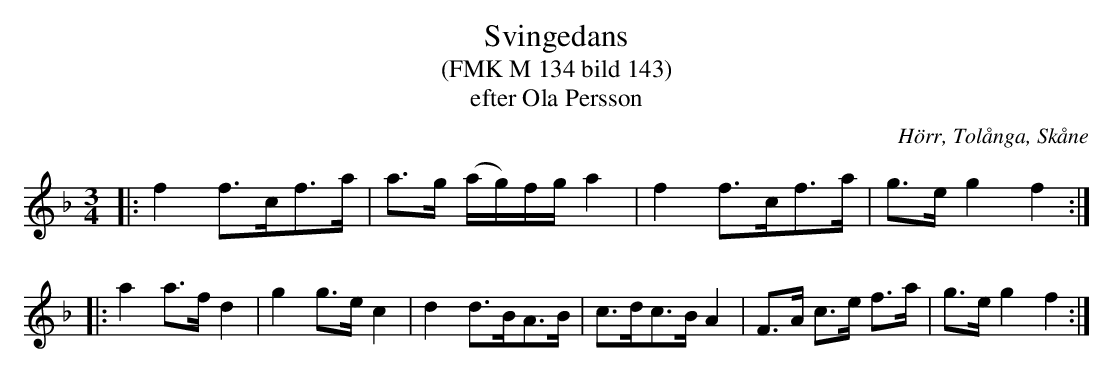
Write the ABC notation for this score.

X:1
T:Svingedans
T:(FMK M 134 bild 143)
T:efter Ola Persson
O:Hörr, Tolånga, Skåne
M:3/4
L:1/8
K:F
|: f2 f>cf>a | a>g (a/g/)f/g/ a2 | f2 f>cf>a | g>e g2 f2 :|
|: a2 a>f d2 | g2 g>e c2 | d2 d>BA>B | c>dc>B A2 | F>A c>e f>a | g>e g2 f2 :|
